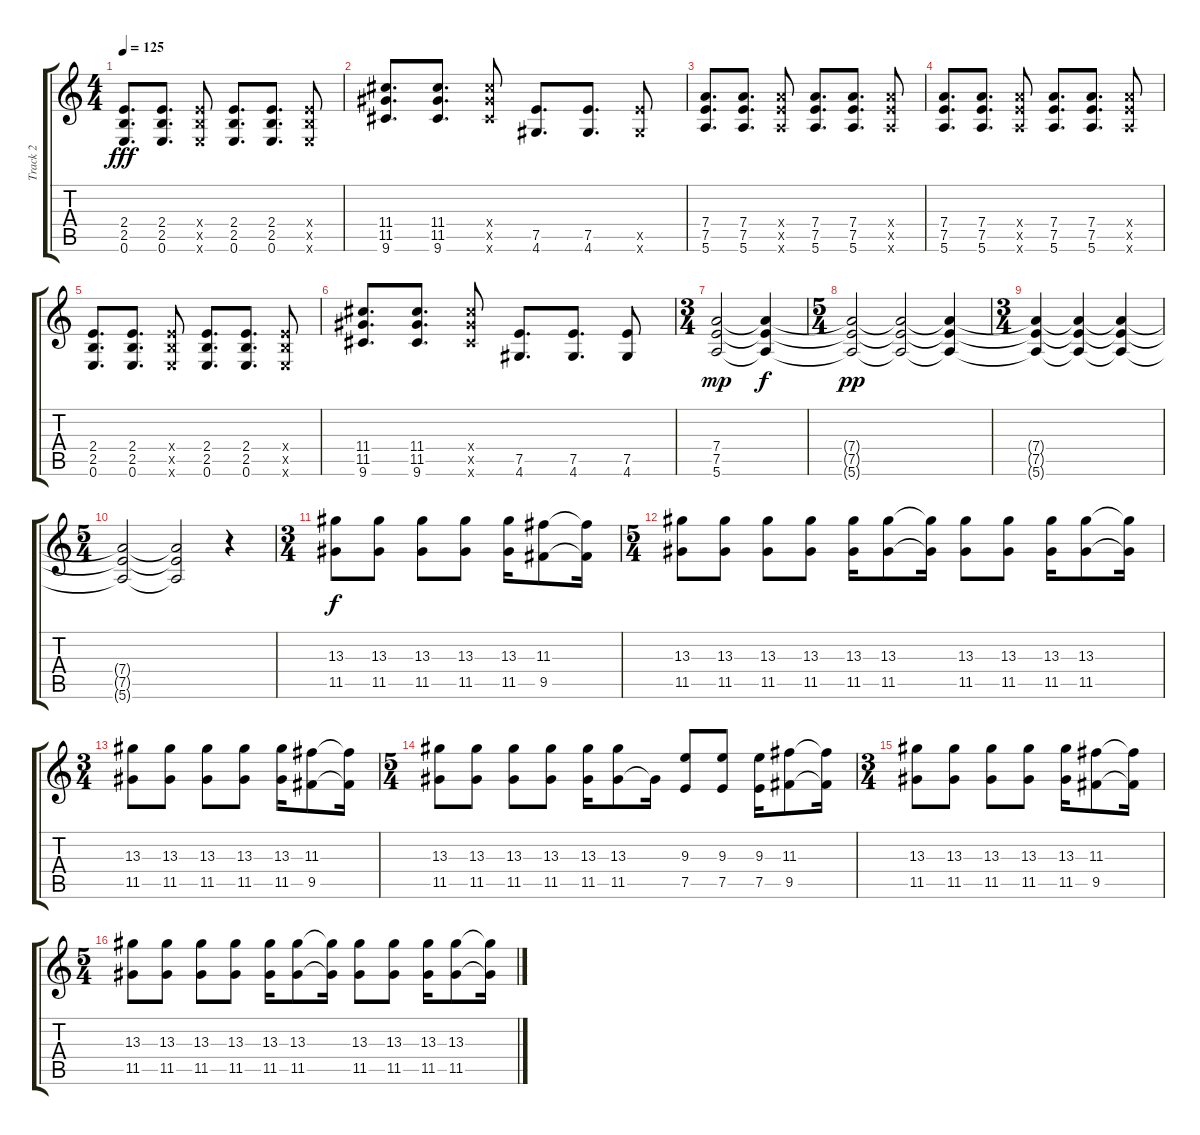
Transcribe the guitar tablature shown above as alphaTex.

\track ("Track 2" "Track 2") {instrument distortionguitar}
\staff {score tabs}
\tuning (E4 B3 G3 D3 A2 E2) {hide}
\ts (4 4)
\tempo 125
\clef g2
\ks c
(2.4 2.5 0.6).8{d dy fff} (2.4 2.5 0.6).8{d} (2.4{x} 2.5{x} 0.6{x}).8 (2.4 2.5 0.6).8{d} (2.4 2.5 0.6).8{d} (2.4{x} 2.5{x} 0.6{x}).8 |
(11.4 11.5 9.6).8{d} (11.4 11.5 9.6).8{d} (11.4{x} 11.5{x} 9.6{x}).8 (7.5 4.6).8{d} (7.5 4.6).8{d} (7.5{x} 4.6{x}).8 |
(7.4 7.5 5.6).8{d} (7.4 7.5 5.6).8{d} (7.4{x} 7.5{x} 5.6{x}).8 (7.4 7.5 5.6).8{d} (7.4 7.5 5.6).8{d} (7.4{x} 7.5{x} 5.6{x}).8 |
(7.4 7.5 5.6).8{d} (7.4 7.5 5.6).8{d} (7.4{x} 7.5{x} 5.6{x}).8 (7.4 7.5 5.6).8{d} (7.4 7.5 5.6).8{d} (7.4{x} 7.5{x} 5.6{x}).8 |
(2.4 2.5 0.6).8{d} (2.4 2.5 0.6).8{d} (2.4{x} 2.5{x} 0.6{x}).8 (2.4 2.5 0.6).8{d} (2.4 2.5 0.6).8{d} (2.4{x} 2.5{x} 0.6{x}).8 |
(11.4 11.5 9.6).8{d} (11.4 11.5 9.6).8{d} (11.4{x} 11.5{x} 9.6{x}).8 (7.5 4.6).8{d} (7.5 4.6).8{d} (7.5 4.6).8 |
\ts (3 4)
(7.4 7.5 5.6).2{dy mp} (7.4{t} 7.5{t} 5.6{t}).4{dy f} |
\ts (5 4)
(7.4{t} 7.5{t} 5.6{t}).2{dy pp} (7.4{t} 7.5{t} 5.6{t}).2 (7.4{t} 7.5{t} 5.6{t}).4 |
\ts (3 4)
(7.4{t} 7.5{t} 5.6{t}).4 (7.4{t} 7.5{t} 5.6{t}).4 (7.4{t} 7.5{t} 5.6{t}).4 |
\ts (5 4)
(7.4{t} 7.5{t} 5.6{t}).2 (7.4{t} 7.5{t} 5.6{t}).2 r.4 |
\ts (3 4)
(13.3 11.5).8{dy f} (13.3 11.5).8 (13.3 11.5).8 (13.3 11.5).8 (13.3 11.5).16 (11.3 9.5).8 (11.3{t} 9.5{t}).16 |
\ts (5 4)
(13.3 11.5).8 (13.3 11.5).8 (13.3 11.5).8 (13.3 11.5).8 (13.3 11.5).16 (13.3 11.5).8 (13.3{t} 11.5{t}).16 (13.3 11.5).8 (13.3 11.5).8 (13.3 11.5).16 (13.3 11.5).8 (13.3{t} 11.5{t}).16 |
\ts (3 4)
(13.3 11.5).8 (13.3 11.5).8 (13.3 11.5).8 (13.3 11.5).8 (13.3 11.5).16 (11.3 9.5).8 (11.3{t} 9.5{t}).16 |
\ts (5 4)
(13.3 11.5).8 (13.3 11.5).8 (13.3 11.5).8 (13.3 11.5).8 (13.3 11.5).16 (13.3 11.5).8 11.5{t}.16 (9.3 7.5).8 (9.3 7.5).8 (9.3 7.5).16 (11.3 9.5).8 (11.3{t} 9.5{t}).16 |
\ts (3 4)
(13.3 11.5).8 (13.3 11.5).8 (13.3 11.5).8 (13.3 11.5).8 (13.3 11.5).16 (11.3 9.5).8 (11.3{t} 9.5{t}).16 |
\ts (5 4)
(13.3 11.5).8 (13.3 11.5).8 (13.3 11.5).8 (13.3 11.5).8 (13.3 11.5).16 (13.3 11.5).8 (13.3{t} 11.5{t}).16 (13.3 11.5).8 (13.3 11.5).8 (13.3 11.5).16 (13.3 11.5).8 (13.3{t} 11.5{t}).16
